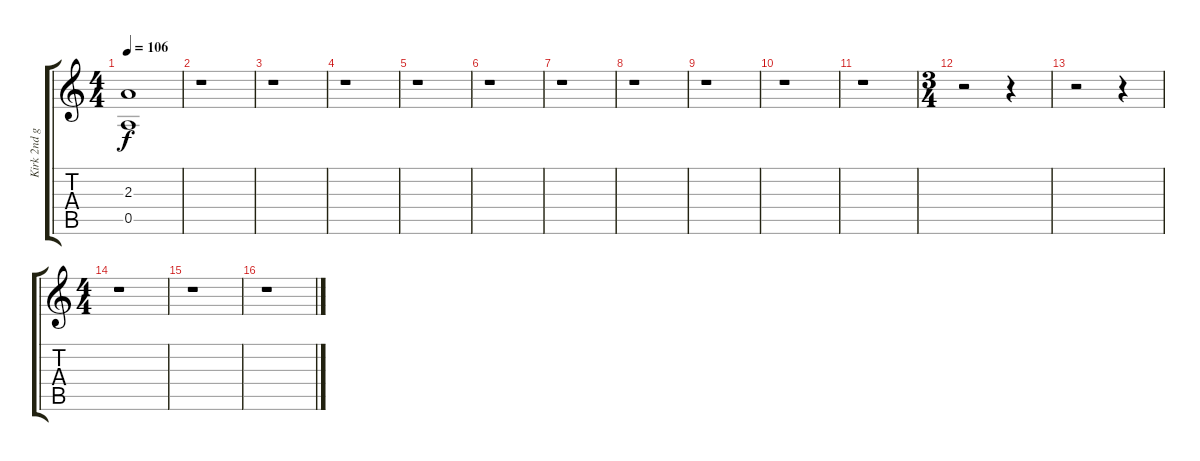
\track ("Kirk 2nd guitar" "Kirk 2nd g") {instrument distortionguitar}
\staff {score tabs}
\tuning (E4 B3 G3 D3 A2 E2) {hide}
\ts (4 4)
\tempo 106
\clef g2
\ks c
(2.3 0.5).1{dy f} |
r.1 |
r.1 |
r.1 |
r.1 |
r.1 |
r.1 |
r.1 |
r.1 |
r.1 |
r.1 |
\ts (3 4)
r.2 r.4 |
r.2 r.4 |
\ts (4 4)
r.1 |
r.1 |
r.1
